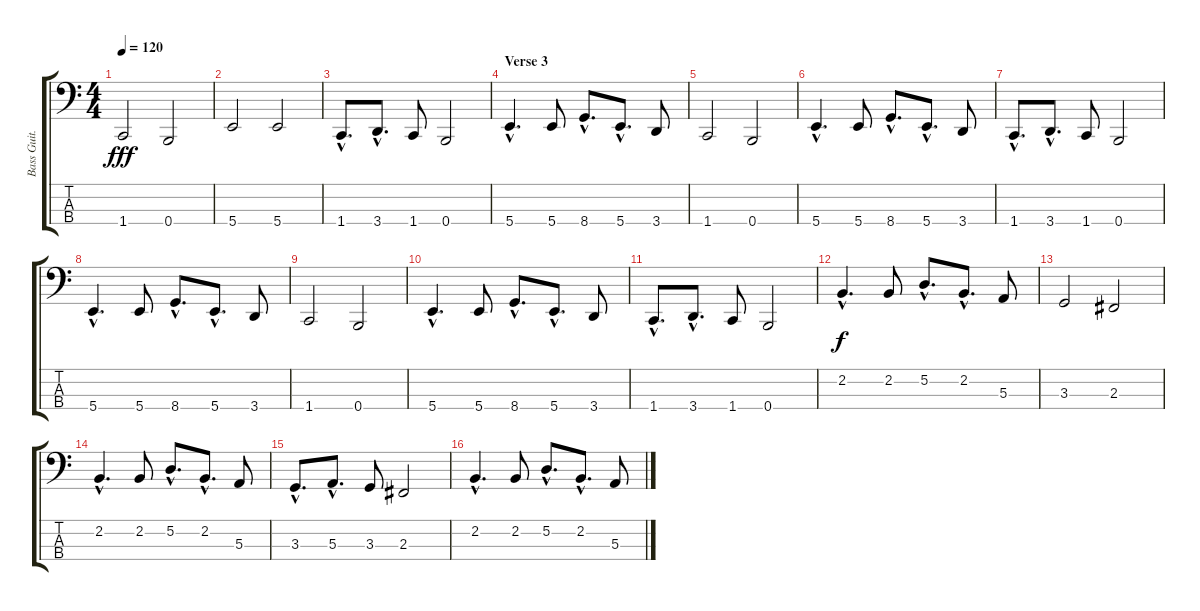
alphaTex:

\track ("Bass Guit." "Bass Guit.") {instrument electricbasspick}
\staff {score tabs}
\tuning (D2 A1 E1 B0) {hide}
\ts (4 4)
\tempo 120
\clef f4
\ks c
1.4.2{dy fff} 0.4.2 |
5.4.2 5.4.2 |
1.4{hac}.8{d} 3.4{hac}.8{d} 1.4.8 0.4.2 |
\section ("" "Verse 3")
5.4{hac}.4{d} 5.4.8 8.4{hac}.8{d} 5.4{hac}.8{d} 3.4.8 |
1.4.2 0.4.2 |
5.4{hac}.4{d} 5.4.8 8.4{hac}.8{d} 5.4{hac}.8{d} 3.4.8 |
1.4{hac}.8{d} 3.4{hac}.8{d} 1.4.8 0.4.2 |
5.4{hac}.4{d} 5.4.8 8.4{hac}.8{d} 5.4{hac}.8{d} 3.4.8 |
1.4.2 0.4.2 |
5.4{hac}.4{d} 5.4.8 8.4{hac}.8{d} 5.4{hac}.8{d} 3.4.8 |
1.4{hac}.8{d} 3.4{hac}.8{d} 1.4.8 0.4.2 |
2.2{hac}.4{d dy f} 2.2.8 5.2{hac}.8{d} 2.2{hac}.8{d} 5.3.8 |
3.3.2 2.3.2 |
2.2{hac}.4{d} 2.2.8 5.2{hac}.8{d} 2.2{hac}.8{d} 5.3.8 |
3.3{hac}.8{d} 5.3{hac}.8{d} 3.3.8 2.3.2 |
2.2{hac}.4{d} 2.2.8 5.2{hac}.8{d} 2.2{hac}.8{d} 5.3.8
